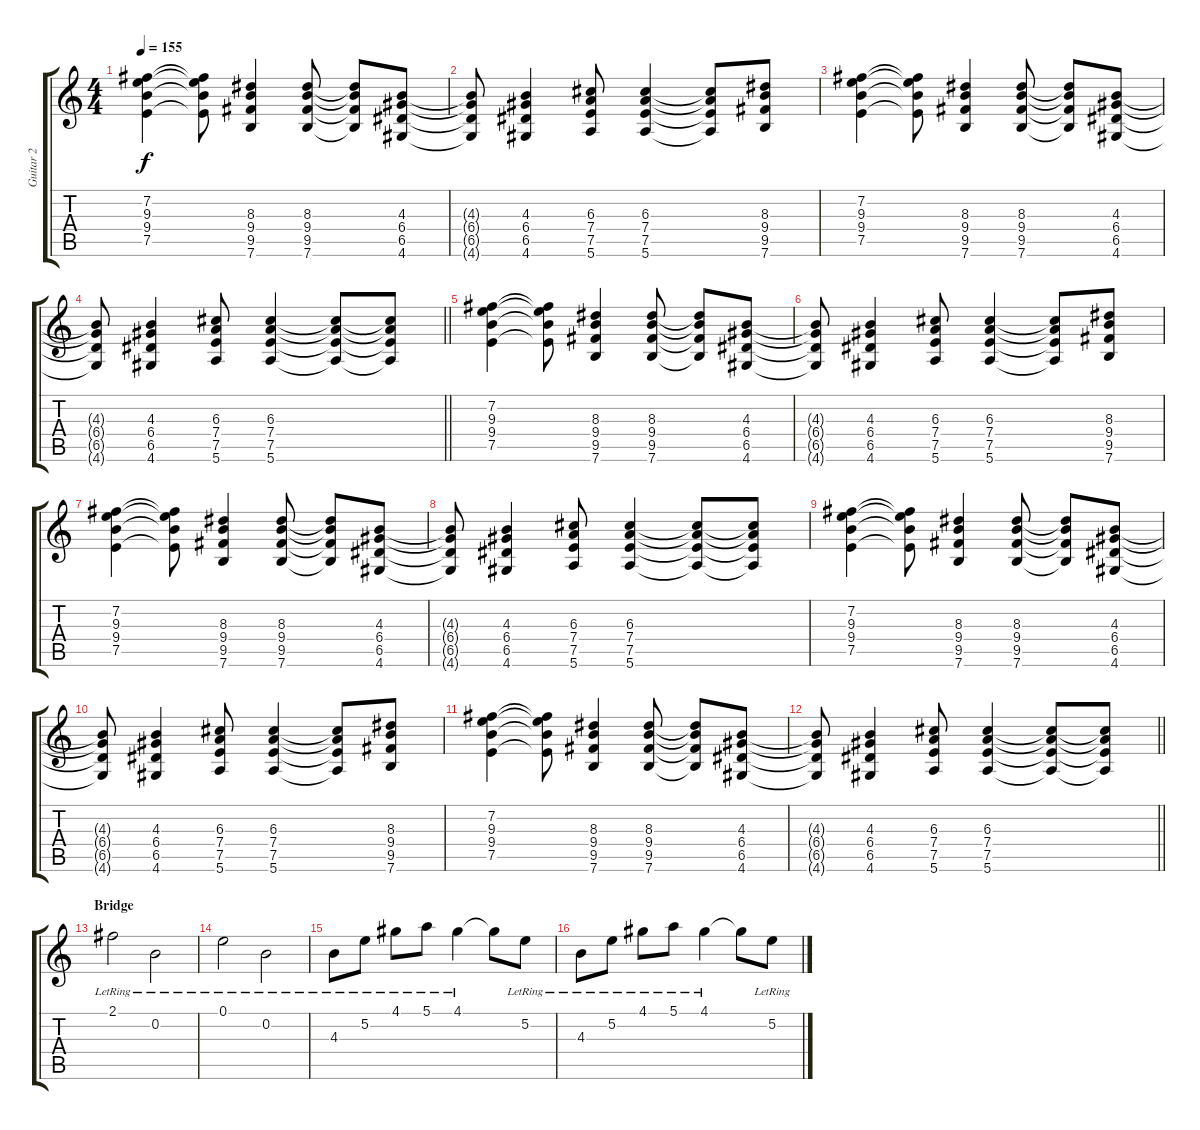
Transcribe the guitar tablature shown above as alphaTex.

\track ("Guitar 2" "Guitar 2") {instrument overdrivenguitar}
\staff {score tabs}
\tuning (E4 B3 G3 D3 A2 E2) {hide}
\ts (4 4)
\tempo 155
\clef g2
\ks c
(7.2 9.3 9.4 7.5).4{dy f} (7.2{t} 9.3{t} 9.4{t} 7.5{t}).8 (8.3 9.4 9.5 7.6).4 (8.3 9.4 9.5 7.6).8 (8.3{t} 9.4{t} 9.5{t} 7.6{t}).8 (4.3 6.4 6.5 4.6).8 |
(4.3{t} 6.4{t} 6.5{t} 4.6{t}).8 (4.3 6.4 6.5 4.6).4 (6.3 7.4 7.5 5.6).8 (6.3 7.4 7.5 5.6).4 (6.3{t} 7.4{t} 7.5{t} 5.6{t}).8 (8.3 9.4 9.5 7.6).8 |
(7.2 9.3 9.4 7.5).4 (7.2{t} 9.3{t} 9.4{t} 7.5{t}).8 (8.3 9.4 9.5 7.6).4 (8.3 9.4 9.5 7.6).8 (8.3{t} 9.4{t} 9.5{t} 7.6{t}).8 (4.3 6.4 6.5 4.6).8 |
\barLineRight lightlight
(4.3{t} 6.4{t} 6.5{t} 4.6{t}).8 (4.3 6.4 6.5 4.6).4 (6.3 7.4 7.5 5.6).8 (6.3 7.4 7.5 5.6).4 (6.3{t} 7.4{t} 7.5{t} 5.6{t}).8 (6.3{t} 7.4{t} 7.5{t} 5.6{t}).8 |
(7.2 9.3 9.4 7.5).4 (7.2{t} 9.3{t} 9.4{t} 7.5{t}).8 (8.3 9.4 9.5 7.6).4 (8.3 9.4 9.5 7.6).8 (8.3{t} 9.4{t} 9.5{t} 7.6{t}).8 (4.3 6.4 6.5 4.6).8 |
(4.3{t} 6.4{t} 6.5{t} 4.6{t}).8 (4.3 6.4 6.5 4.6).4 (6.3 7.4 7.5 5.6).8 (6.3 7.4 7.5 5.6).4 (6.3{t} 7.4{t} 7.5{t} 5.6{t}).8 (8.3 9.4 9.5 7.6).8 |
(7.2 9.3 9.4 7.5).4 (7.2{t} 9.3{t} 9.4{t} 7.5{t}).8 (8.3 9.4 9.5 7.6).4 (8.3 9.4 9.5 7.6).8 (8.3{t} 9.4{t} 9.5{t} 7.6{t}).8 (4.3 6.4 6.5 4.6).8 |
(4.3{t} 6.4{t} 6.5{t} 4.6{t}).8 (4.3 6.4 6.5 4.6).4 (6.3 7.4 7.5 5.6).8 (6.3 7.4 7.5 5.6).4 (6.3{t} 7.4{t} 7.5{t} 5.6{t}).8 (6.3{t} 7.4{t} 7.5{t} 5.6{t}).8 |
(7.2 9.3 9.4 7.5).4 (7.2{t} 9.3{t} 9.4{t} 7.5{t}).8 (8.3 9.4 9.5 7.6).4 (8.3 9.4 9.5 7.6).8 (8.3{t} 9.4{t} 9.5{t} 7.6{t}).8 (4.3 6.4 6.5 4.6).8 |
(4.3{t} 6.4{t} 6.5{t} 4.6{t}).8 (4.3 6.4 6.5 4.6).4 (6.3 7.4 7.5 5.6).8 (6.3 7.4 7.5 5.6).4 (6.3{t} 7.4{t} 7.5{t} 5.6{t}).8 (8.3 9.4 9.5 7.6).8 |
(7.2 9.3 9.4 7.5).4 (7.2{t} 9.3{t} 9.4{t} 7.5{t}).8 (8.3 9.4 9.5 7.6).4 (8.3 9.4 9.5 7.6).8 (8.3{t} 9.4{t} 9.5{t} 7.6{t}).8 (4.3 6.4 6.5 4.6).8 |
\barLineRight lightlight
(4.3{t} 6.4{t} 6.5{t} 4.6{t}).8 (4.3 6.4 6.5 4.6).4 (6.3 7.4 7.5 5.6).8 (6.3 7.4 7.5 5.6).4 (6.3{t} 7.4{t} 7.5{t} 5.6{t}).8 (6.3{t} 7.4{t} 7.5{t} 5.6{t}).8 |
\section ("" "Bridge")
2.1{lr}.2 0.2{lr}.2 |
0.1{lr}.2 0.2{lr}.2 |
4.3{lr}.8 5.2{lr}.8 4.1{lr}.8 5.1{lr}.8 4.1{lr}.4 4.1{t}.8 5.2{lr}.8 |
4.3{lr}.8 5.2{lr}.8 4.1{lr}.8 5.1{lr}.8 4.1{lr}.4 4.1{t}.8 5.2{lr}.8
